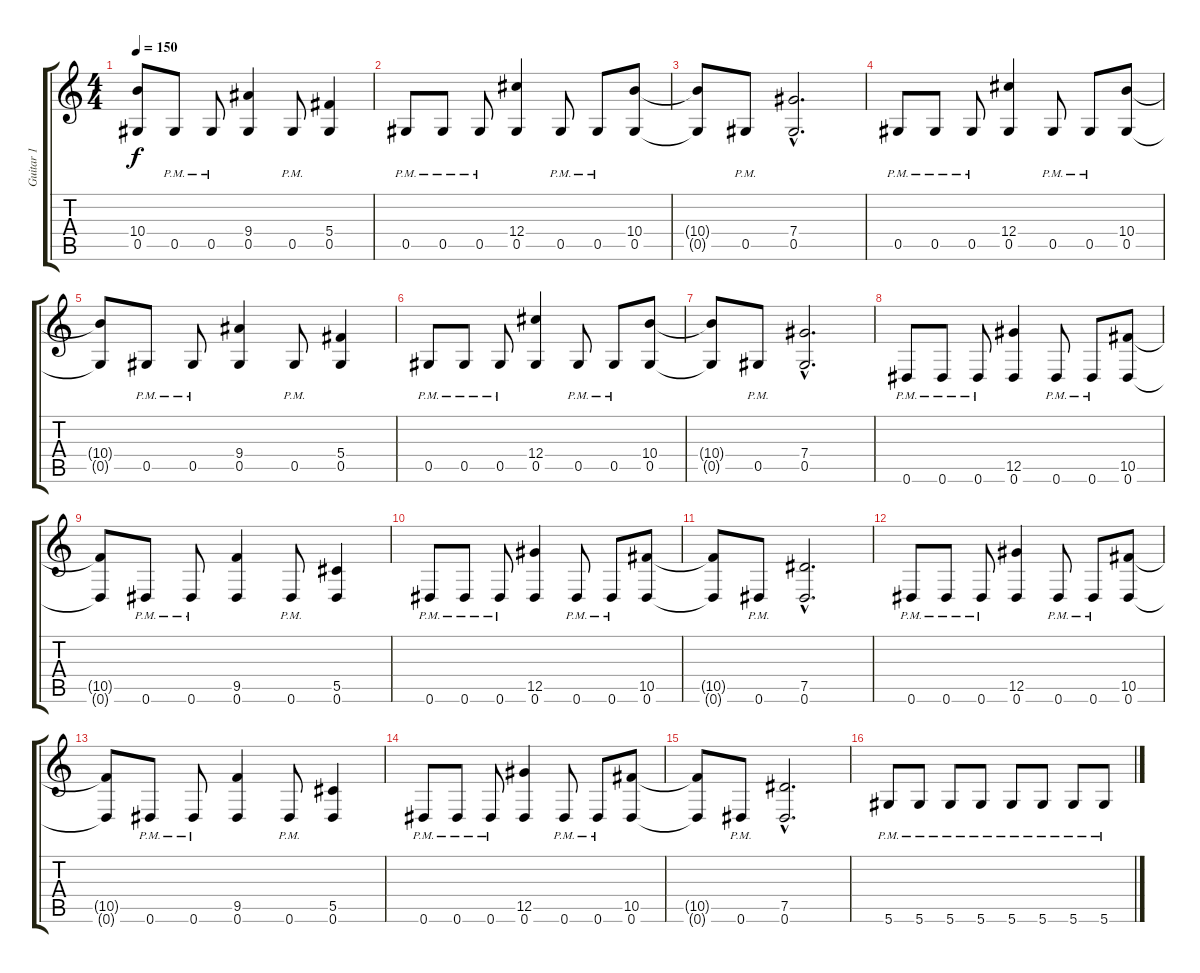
\track ("Guitar 1" "Guitar 1") {instrument acousticguitarsteel}
\staff {score tabs}
\tuning (Eb4 Bb3 Gb3 Db3 Ab2 Eb2) {hide}
\ts (4 4)
\tempo 150
\clef g2
\ks c
(10.4{t} 0.5{t}).8{dy f} 0.5{pm}.8 0.5{pm}.8 (9.4 0.5).4 0.5{pm}.8 (5.4 0.5).4 |
0.5{pm}.8 0.5{pm}.8 0.5{pm}.8 (12.4 0.5).4 0.5{pm}.8 0.5{pm}.8 (10.4 0.5).8 |
(10.4{t} 0.5{t}).8 0.5{pm}.8 (7.4{hac} 0.5{hac}).2{d} |
0.5{pm}.8 0.5{pm}.8 0.5{pm}.8 (12.4 0.5).4 0.5{pm}.8 0.5{pm}.8 (10.4 0.5).8 |
(10.4{t} 0.5{t}).8 0.5{pm}.8 0.5{pm}.8 (9.4 0.5).4 0.5{pm}.8 (5.4 0.5).4 |
0.5{pm}.8 0.5{pm}.8 0.5{pm}.8 (12.4 0.5).4 0.5{pm}.8 0.5{pm}.8 (10.4 0.5).8 |
(10.4{t} 0.5{t}).8 0.5{pm}.8 (7.4{hac} 0.5{hac}).2{d} |
0.6{pm}.8 0.6{pm}.8 0.6{pm}.8 (12.5 0.6).4 0.6{pm}.8 0.6{pm}.8 (10.5 0.6).8 |
(10.5{t} 0.6{t}).8 0.6{pm}.8 0.6{pm}.8 (9.5 0.6).4 0.6{pm}.8 (5.5 0.6).4 |
0.6{pm}.8 0.6{pm}.8 0.6{pm}.8 (12.5 0.6).4 0.6{pm}.8 0.6{pm}.8 (10.5 0.6).8 |
(10.5{t} 0.6{t}).8 0.6{pm}.8 (7.5{hac} 0.6{hac}).2{d} |
0.6{pm}.8 0.6{pm}.8 0.6{pm}.8 (12.5 0.6).4 0.6{pm}.8 0.6{pm}.8 (10.5 0.6).8 |
(10.5{t} 0.6{t}).8 0.6{pm}.8 0.6{pm}.8 (9.5 0.6).4 0.6{pm}.8 (5.5 0.6).4 |
0.6{pm}.8 0.6{pm}.8 0.6{pm}.8 (12.5 0.6).4 0.6{pm}.8 0.6{pm}.8 (10.5 0.6).8 |
(10.5{t} 0.6{t}).8 0.6{pm}.8 (7.5{hac} 0.6{hac}).2{d} |
5.6{pm}.8 5.6{pm}.8 5.6{pm}.8 5.6{pm}.8 5.6{pm}.8 5.6{pm}.8 5.6{pm}.8 5.6{pm}.8
